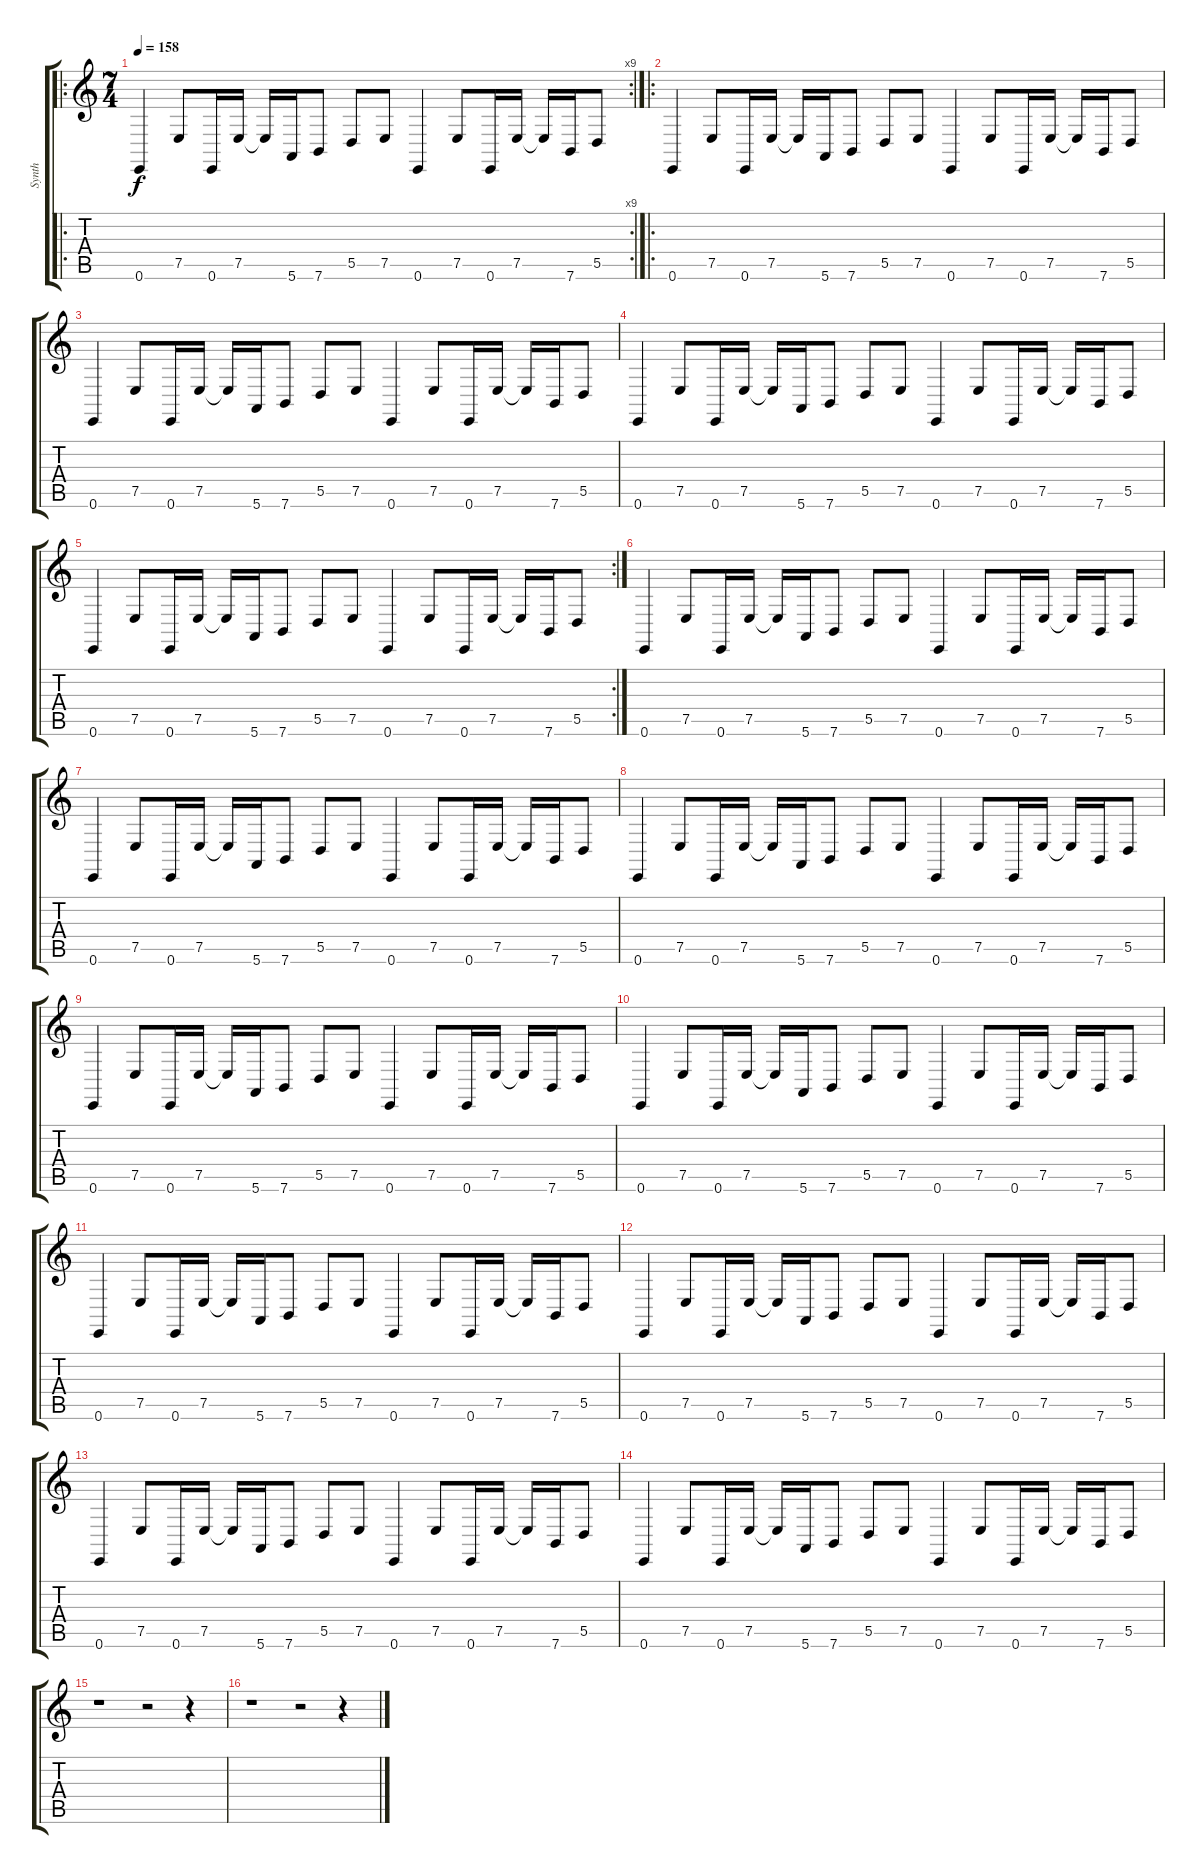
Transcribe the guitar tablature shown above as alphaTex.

\track ("Synth" "Synth") {instrument lead1square}
\staff {score tabs}
\tuning (E4 B3 G3 D3 A2 E2) {hide}
\ro
\rc 9
\ts (7 4)
\tempo 158
\clef g2
\ks c
0.6.4{dy f instrument lead1square} 7.5.8 0.6.16 7.5.16 7.5{t}.16 5.6.16 7.6.8 5.5.8 7.5.8 0.6.4 7.5.8 0.6.16 7.5.16 7.5{t}.16 7.6.16 5.5.8 |
\ro
0.6.4 7.5.8 0.6.16 7.5.16 7.5{t}.16 5.6.16 7.6.8 5.5.8 7.5.8 0.6.4 7.5.8 0.6.16 7.5.16 7.5{t}.16 7.6.16 5.5.8 |
0.6.4 7.5.8 0.6.16 7.5.16 7.5{t}.16 5.6.16 7.6.8 5.5.8 7.5.8 0.6.4 7.5.8 0.6.16 7.5.16 7.5{t}.16 7.6.16 5.5.8 |
0.6.4 7.5.8 0.6.16 7.5.16 7.5{t}.16 5.6.16 7.6.8 5.5.8 7.5.8 0.6.4 7.5.8 0.6.16 7.5.16 7.5{t}.16 7.6.16 5.5.8 |
\rc 2
0.6.4 7.5.8 0.6.16 7.5.16 7.5{t}.16 5.6.16 7.6.8 5.5.8 7.5.8 0.6.4 7.5.8 0.6.16 7.5.16 7.5{t}.16 7.6.16 5.5.8 |
0.6.4 7.5.8 0.6.16 7.5.16 7.5{t}.16 5.6.16 7.6.8 5.5.8 7.5.8 0.6.4 7.5.8 0.6.16 7.5.16 7.5{t}.16 7.6.16 5.5.8 |
0.6.4 7.5.8 0.6.16 7.5.16 7.5{t}.16 5.6.16 7.6.8 5.5.8 7.5.8 0.6.4 7.5.8 0.6.16 7.5.16 7.5{t}.16 7.6.16 5.5.8 |
0.6.4 7.5.8 0.6.16 7.5.16 7.5{t}.16 5.6.16 7.6.8 5.5.8 7.5.8 0.6.4 7.5.8 0.6.16 7.5.16 7.5{t}.16 7.6.16 5.5.8 |
0.6.4 7.5.8 0.6.16 7.5.16 7.5{t}.16 5.6.16 7.6.8 5.5.8 7.5.8 0.6.4 7.5.8 0.6.16 7.5.16 7.5{t}.16 7.6.16 5.5.8 |
0.6.4 7.5.8 0.6.16 7.5.16 7.5{t}.16 5.6.16 7.6.8 5.5.8 7.5.8 0.6.4 7.5.8 0.6.16 7.5.16 7.5{t}.16 7.6.16 5.5.8 |
0.6.4 7.5.8 0.6.16 7.5.16 7.5{t}.16 5.6.16 7.6.8 5.5.8 7.5.8 0.6.4 7.5.8 0.6.16 7.5.16 7.5{t}.16 7.6.16 5.5.8 |
0.6.4 7.5.8 0.6.16 7.5.16 7.5{t}.16 5.6.16 7.6.8 5.5.8 7.5.8 0.6.4 7.5.8 0.6.16 7.5.16 7.5{t}.16 7.6.16 5.5.8 |
0.6.4 7.5.8 0.6.16 7.5.16 7.5{t}.16 5.6.16 7.6.8 5.5.8 7.5.8 0.6.4 7.5.8 0.6.16 7.5.16 7.5{t}.16 7.6.16 5.5.8 |
0.6.4 7.5.8 0.6.16 7.5.16 7.5{t}.16 5.6.16 7.6.8 5.5.8 7.5.8 0.6.4 7.5.8 0.6.16 7.5.16 7.5{t}.16 7.6.16 5.5.8 |
r.1 r.2 r.4 |
r.1 r.2 r.4
